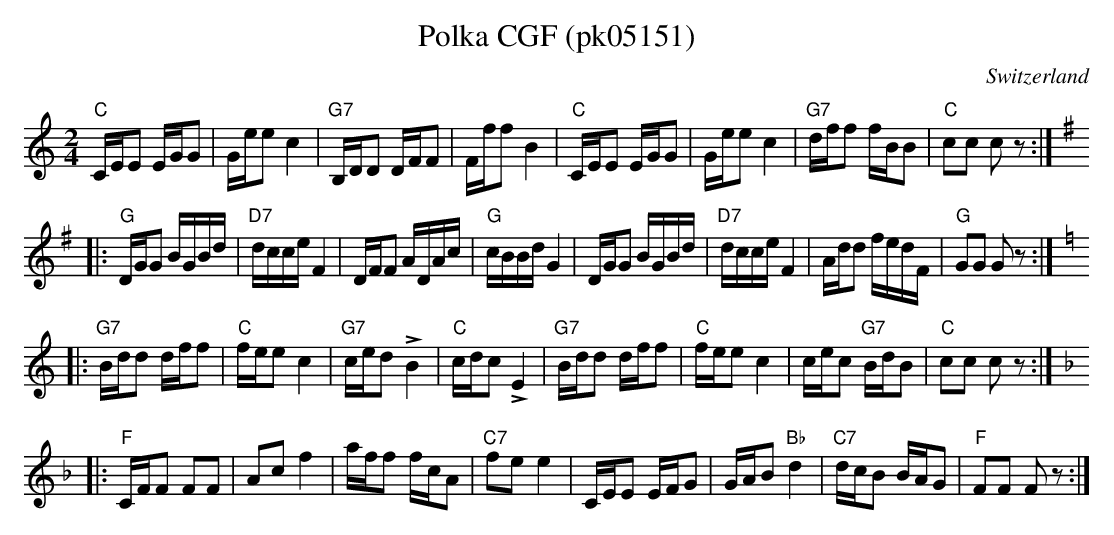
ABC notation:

X:1
T:Polka CGF (pk05151)
M:2/4
L:1/16
O:Switzerland
K:C major
"C"CEE2 EGG2 | Gee2c4 | "G7"B,DD2 DFF2 | Fff2B4 | "C"CEE2 EGG2 | Gee2c4 | "G7"dff2 fBB2 | "C"c2c2 c2z2 :| [K:G]
 |: "G"DGG2 BGBd | "D7"dcce F4 |DFF2 ADAc | "G"cBBdG4 | DGG2 BGBd | "D7"dcce F4 | Add2 fedF | "G"G2G2 G2z2 :| [K:C]
 |: "G7"Bdd2 dff2 | "C"fee2c4 | "G7"ced2 !>!B4 | "C"cdc2 !>!E4 | "G7"Bdd2 dff2 | "C"fee2 c4 | cec2 "G7"BdB2 | "C"c2c2 c2z2 :| [K:F]
 |: "F"CFF2 F2F2 | A2c2 f4 | aff2 fcA2 | "C7"f2e2e4 | CEE2 EFG2 | GAB2"Bb"d4 | "C7"dcB2 BAG2 | "F"F2F2 F2z2 :|
